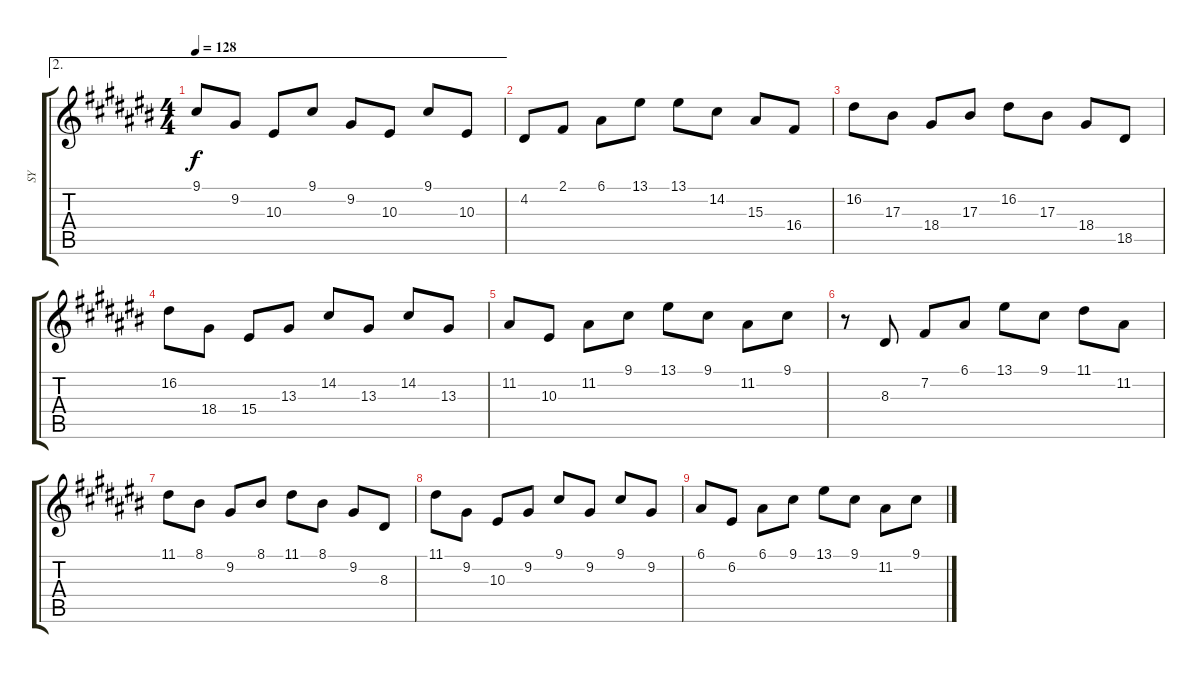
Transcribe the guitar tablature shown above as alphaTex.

\track ("SY" "SY") {instrument pad1newage}
\staff {score tabs}
\tuning (E4 B3 G3 D3 A2 E2) {hide}
\ae 2
\ts (4 4)
\tempo 128
\clef g2
\ks c#
9.1.8{dy f} 9.2.8 10.3.8 9.1.8 9.2.8 10.3.8 9.1.8 10.3.8 |
4.2.8 2.1.8 6.1.8 13.1.8 13.1.8 14.2.8 15.3.8 16.4.8 |
16.2.8 17.3.8 18.4.8 17.3.8 16.2.8 17.3.8 18.4.8 18.5.8 |
16.2.8 18.4.8 15.4.8 13.3.8 14.2.8 13.3.8 14.2.8 13.3.8 |
11.2.8 10.3.8 11.2.8 9.1.8 13.1.8 9.1.8 11.2.8 9.1.8 |
r.8 8.3.8 7.2.8 6.1.8 13.1.8 9.1.8 11.1.8 11.2.8 |
11.1.8 8.1.8 9.2.8 8.1.8 11.1.8 8.1.8 9.2.8 8.3.8 |
11.1.8 9.2.8 10.3.8 9.2.8 9.1.8 9.2.8 9.1.8 9.2.8 |
6.1.8 6.2.8 6.1.8 9.1.8 13.1.8 9.1.8 11.2.8 9.1.8
